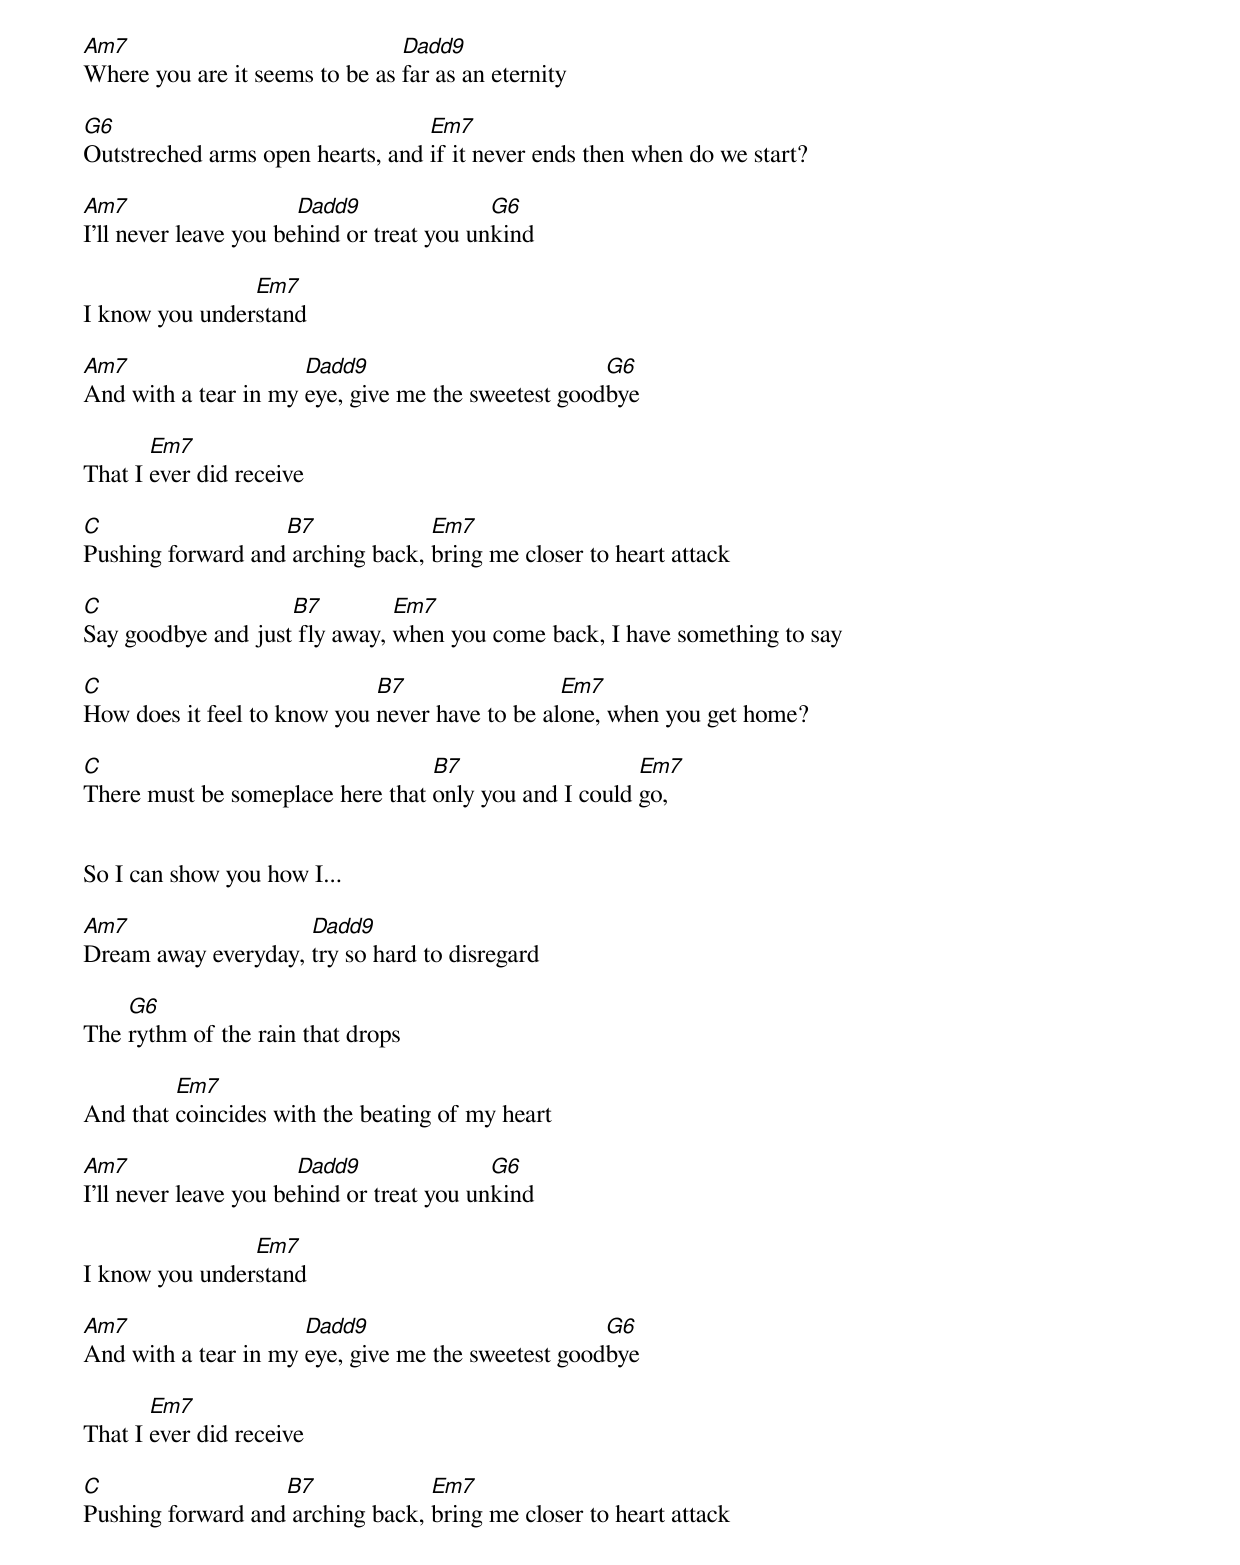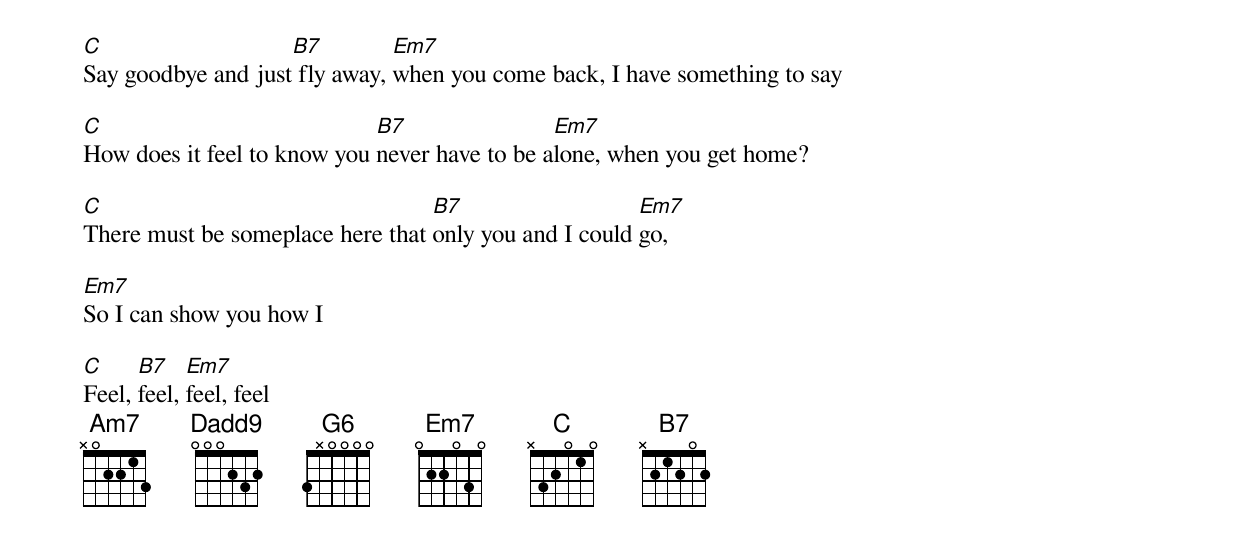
Am7                             Dadd9
Where you are it seems to be as far as an eternity

G6                                Em7
Outstreched arms open hearts, and if it never ends then when do we start?

Am7                    Dadd9               G6
I'll never leave you behind or treat you unkind

                Em7
I know you understand

Am7                   Dadd9                         G6
And with a tear in my eye, give me the sweetest goodbye

       Em7
That I ever did receive

C                  B7             Em7
Pushing forward and arching back, bring me closer to heart attack

C                   B7         Em7
Say goodbye and just fly away, when you come back, I have something to say

C                            B7                 Em7
How does it feel to know you never have to be alone, when you get home?

C                                 B7                   Em7
There must be someplace here that only you and I could go,


So I can show you how I...

Am7                  Dadd9
Dream away everyday, try so hard to disregard

    G6
The rythm of the rain that drops

         Em7
And that coincides with the beating of my heart

Am7                    Dadd9               G6
I'll never leave you behind or treat you unkind

                Em7
I know you understand

Am7                   Dadd9                         G6
And with a tear in my eye, give me the sweetest goodbye

       Em7
That I ever did receive

C                  B7             Em7
Pushing forward and arching back, bring me closer to heart attack

C                   B7         Em7
Say goodbye and just fly away, when you come back, I have something to say

C                            B7                Em7
How does it feel to know you never have to be alone, when you get home?

C                                 B7                   Em7
There must be someplace here that only you and I could go,

Em7
So I can show you how I

C     B7    Em7
Feel, feel, feel, feel
